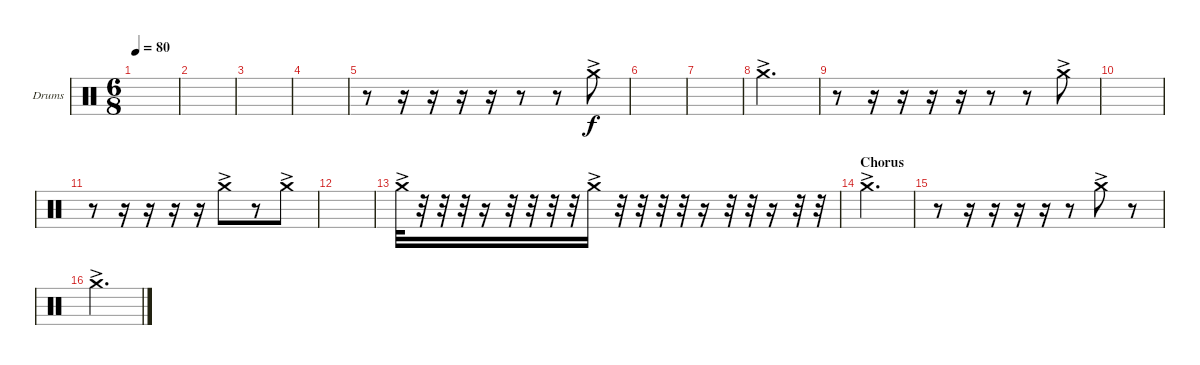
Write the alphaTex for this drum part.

\defaultSystemsLayout 4
\bracketExtendMode groupsimilarinstruments
\firstSystemTrackNameOrientation horizontal
\otherSystemsTrackNameOrientation horizontal
\track ("Right crash" "Drums") {instrument percussion}
\staff {score}
\articulation defaults
\ts (6 8)
\tempo 80
\clef neutral
\scale
0.333333
\ks c
|
\scale
0.333333 |
\scale
0.333333 |
\scale
0.333333 |
\scale
0.333333 r.8 r.16 r.16 r.16 r.16 r.8 r.8 "Crash medium (hit)"{ac}.8 |
\scale
0.333333 |
\scale
0.333333 |
\scale
0.333333 "Crash medium (hit)"{ac}.2{d} |
\scale
0.333333 r.8 r.16 r.16 r.16 r.16 r.8 r.8 "Crash medium (hit)"{ac}.8 |
\scale
0.333333 |
\scale
0.333333 r.8 r.16 r.16 r.16 r.16 "Crash medium (hit)"{ac}.8 r.8 "Crash medium (hit)"{ac}.8 |
\scale
0.333333 |
\scale
0.333333 "Crash medium (hit)"{ac}.32 r.32 r.32 r.32 r.16 r.32 r.32 r.32 r.32 "Crash medium (hit)"{ac}.16 r.32 r.32 r.32 r.32 r.16 r.32 r.32 r.16 r.32 r.32 |
\section ("" "Chorus")
\scale
0.333333 "Crash medium (hit)"{ac}.2{d} |
\scale
0.333333 r.8 r.16 r.16 r.16 r.16 r.8 "Crash medium (hit)"{ac}.8 r.8 |
\scale
0.333333 "Crash medium (hit)"{ac}.2{d}
